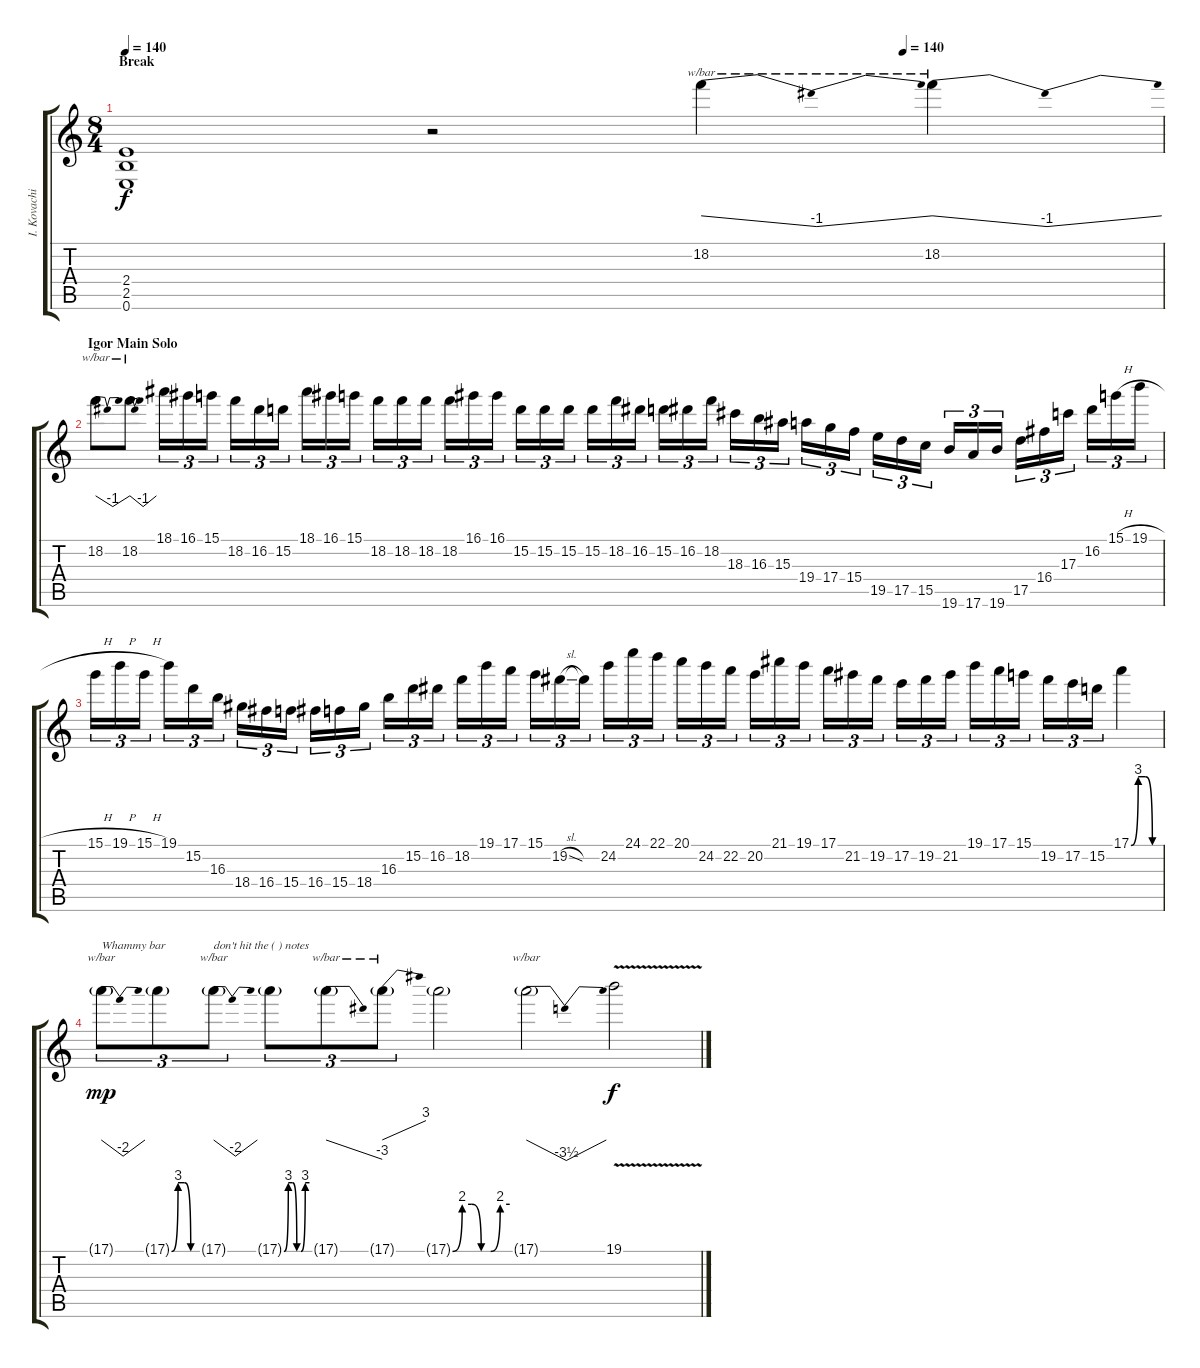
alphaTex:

\track ("I. Kovachi" "I. Kovachi") {instrument distortionguitar}
\staff {score tabs}
\tuning (E4 B3 G3 D3 A2 E2) {hide}
\ts (8 4)
\section ("" "Break")
\tempo 140
\tempo (140 0.75)
\clef g2
\ks c
(2.4 2.5 0.6).1{dy f} r.2 18.2.4{tbe (dip default 0 0 30 -4 60 0)} 18.2.4{tbe (dip default 0 0 30 -4 60 0)} |
\section ("" "Igor Main Solo")
18.2.8{tbe (dip default 0 0 30 -4 60 0)} 18.2.8{tbe (dip default 0 0 30 -4 60 0)} 18.1.16{tu (3 2)} 16.1.16{tu (3 2)} 15.1.16{tu (3 2)} 18.2.16{tu (3 2)} 16.2.16{tu (3 2)} 15.2.16{tu (3 2)} 18.1.16{tu (3 2)} 16.1.16{tu (3 2)} 15.1.16{tu (3 2)} 18.2.16{tu (3 2)} 18.2.16{tu (3 2)} 18.2.16{tu (3 2)} 18.2.16{tu (3 2)} 16.1.16{tu (3 2)} 16.1.16{tu (3 2)} 15.2.16{tu (3 2)} 15.2.16{tu (3 2)} 15.2.16{tu (3 2)} 15.2.16{tu (3 2)} 18.2.16{tu (3 2)} 16.2.16{tu (3 2)} 15.2.16{tu (3 2)} 16.2.16{tu (3 2)} 18.2.16{tu (3 2)} 18.3.16{tu (3 2)} 16.3.16{tu (3 2)} 15.3.16{tu (3 2)} 19.4.16{tu (3 2)} 17.4.16{tu (3 2)} 15.4.16{tu (3 2)} 19.5.16{tu (3 2)} 17.5.16{tu (3 2)} 15.5.16{tu (3 2)} 19.6.16{tu (3 2)} 17.6.16{tu (3 2)} 19.6.16{tu (3 2)} 17.5.16{tu (3 2)} 16.4.16{tu (3 2)} 17.3.16{tu (3 2)} 16.2.16{tu (3 2)} 15.1{h}.16{tu (3 2)} 19.1{h}.16{tu (3 2)} |
15.1{h}.16{tu (3 2)} 19.1{h}.16{tu (3 2)} 15.1{h}.16{tu (3 2)} 19.1.16{tu (3 2)} 15.2.16{tu (3 2)} 16.3.16{tu (3 2)} 18.4.16{tu (3 2)} 16.4.16{tu (3 2)} 15.4.16{tu (3 2)} 16.4.16{tu (3 2)} 15.4.16{tu (3 2)} 18.4.16{tu (3 2)} 16.3.16{tu (3 2)} 15.2.16{tu (3 2)} 16.2.16{tu (3 2)} 18.2.16{tu (3 2)} 19.1.16{tu (3 2)} 17.1.16{tu (3 2)} 15.1.16{tu (3 2)} 19.2{sl}.16{tu (3 2)} 19.2{t}.16{tu (3 2)} 24.2.16{tu (3 2)} 24.1.16{tu (3 2)} 22.1.16{tu (3 2)} 20.1.16{tu (3 2)} 24.2.16{tu (3 2)} 22.2.16{tu (3 2)} 20.2.16{tu (3 2)} 21.1.16{tu (3 2)} 19.1.16{tu (3 2)} 17.1.16{tu (3 2)} 21.2.16{tu (3 2)} 19.2.16{tu (3 2)} 17.2.16{tu (3 2)} 19.2.16{tu (3 2)} 21.2.16{tu (3 2)} 19.1.16{tu (3 2)} 17.1.16{tu (3 2)} 15.1.16{tu (3 2)} 19.2.16{tu (3 2)} 17.2.16{tu (3 2)} 15.2.16{tu (3 2)} 17.1{be (custom 0 0 15 12 30 12 45 0 60 0)}.4 |
17.1{g}.8{tu (3 2) tbe (dip default 0 0 30 -8 60 0) txt "Whammy bar" dy mp} 17.1{be (custom 0 0 15 12 30 12 45 0 60 0) g}.8{tu (3 2)} 17.1{g}.8{tu (3 2) tbe (dip default 0 0 30 -8 60 0) txt "don't hit the ( ) notes "} 17.1{be (custom 0 0 10 12 20 12 30 0 40 0 50 12 60 12) g}.8{tu (3 2)} 17.1{g}.8{tu (3 2) tbe (dive default 0 0 60 -12)} 17.1{g}.8{tu (3 2) tbe (dive default 0 0 60 12)} 17.1{be (custom 0 0 10 8 20 8 30 0 40 0 50 8 60 8) g}.2 17.1{g}.2{tbe (dip default 0 0 30 -14 60 0)} 19.1{v}.2{dy f}
